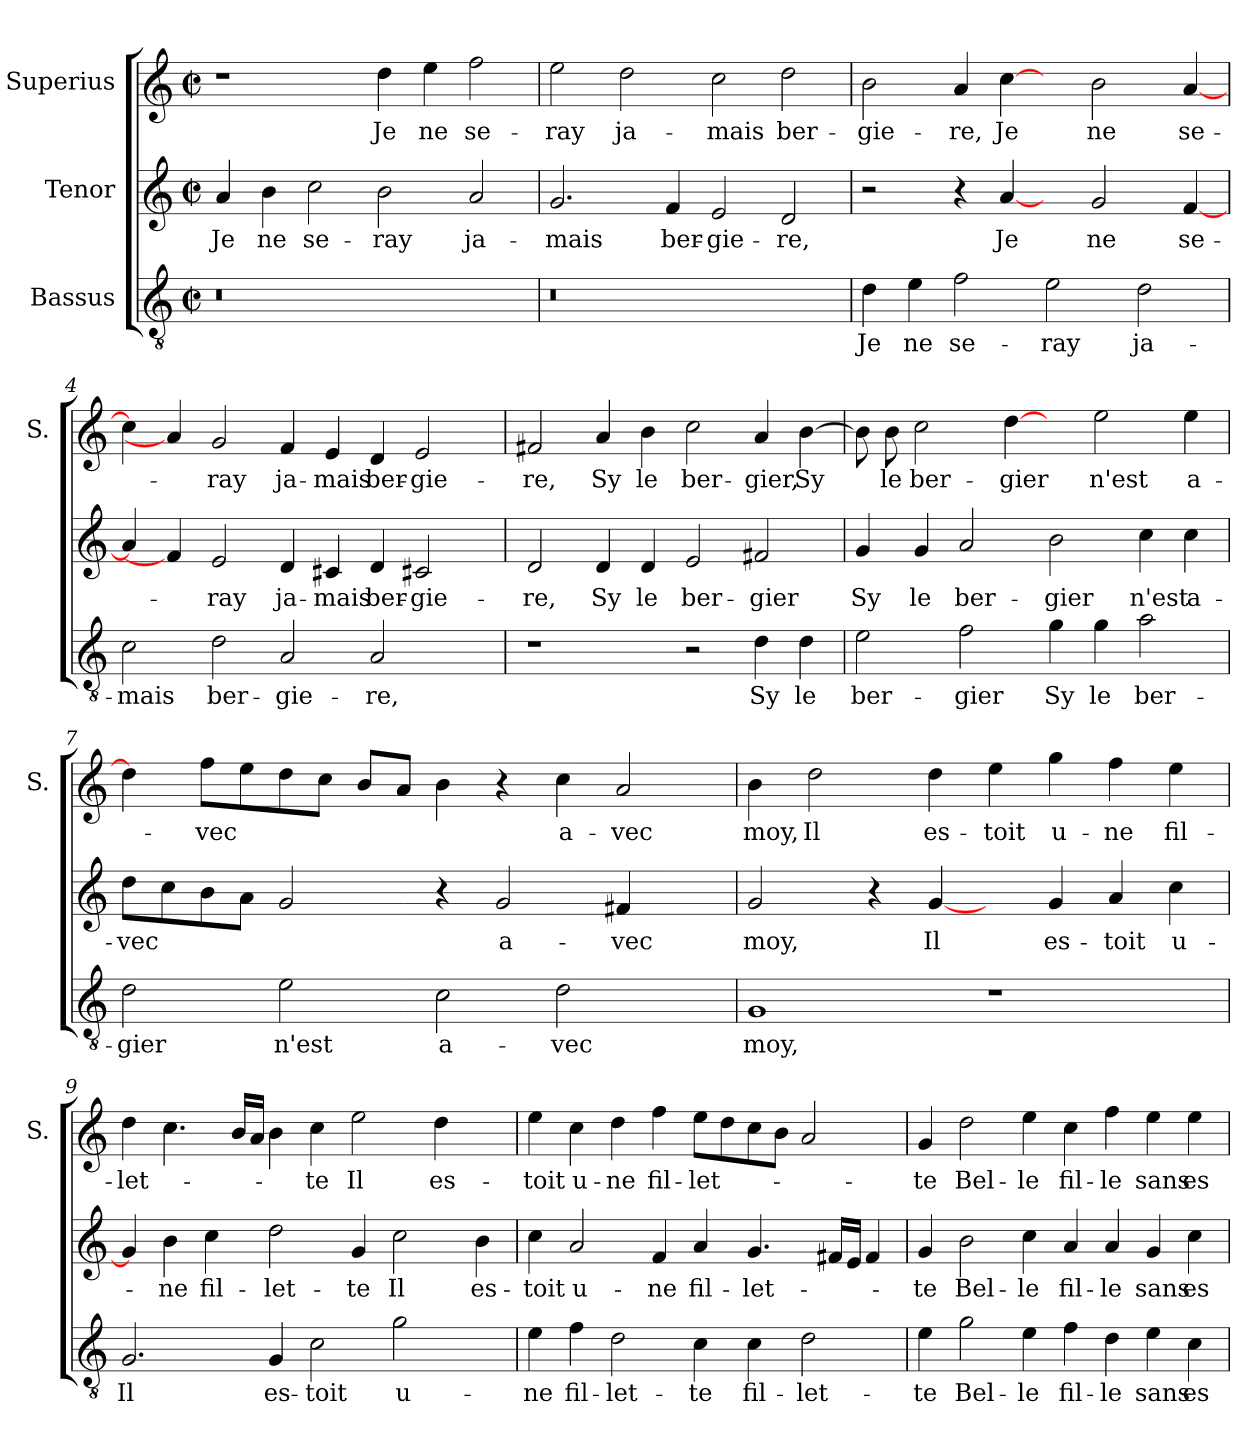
**kern	**text	**kern	**text	**kern	**text
*part3	*part3	*part2	*part2	*part1	*part1
*staff3	*staff3	*staff2	*staff2	*staff1	*staff1
*I"Bassus	*	*I"Tenor	*	*I"Superius	*
*	*	*	*	*I'S.	*
*clefGv2	*	*clefG2	*	*clefG2	*
*k[]	*	*k[]	*	*k[]	*
*C:	*	*C:	*	*C:	*
*M2/2	*	*M2/2	*	*M2/2	*
*met(c|)	*	*met(c|)	*	*met(c|)	*
=1	=1	=1	=1	=1	=1
!LO:N:vis=0	!	!	!	!	!
1r	.	4a/	Je	1r	.
.	.	4b\	ne	.	.
.	.	2cc\	se-	.	.
1ryy	.	2b\	-ray	4dd\	Je
.	.	.	.	4ee\	ne
.	.	2a/	ja-	2ff\	se-
=2	=2	=2	=2	=2	=2
!LO:N:vis=0	!	!	!	!	!
1r	.	2.g/	-mais	2ee\	-ray
.	.	.	.	2dd\	ja-
.	.	4f/	ber-	.	.
1ryy	.	2e/	-gie-	2cc\	-mais
.	.	2d/	-re,	2dd\	ber-
=3	=3	=3	=3	=3	=3
4d\	Je	2r	.	2b\	-gie-
4e\	ne	.	.	.	.
2f\	se-	4r	.	4a/	-re,
.	.	[4a/	Je	[4cc\	Je
2e\	-ray	4ryy	.	4ryy	.
.	.	2g/	ne	2b\	ne
2d\	ja-	.	.	.	.
.	.	[4f/	se-	[4a/	se-
=4	=4	=4	=4	=4	=4
2c\	-mais	4a/]	.	4cc\]	.
.	.	4f/]	.	4a/]	.
2d\	ber-	2e/	-ray	2g/	-ray
2A/	-gie-	4d/	ja-	4f/	ja-
.	.	4c#X/	-mais	4e/	-mais
2A/	-re,	4d/	ber-	4d/	ber-
.	.	2c#X/	-gie-	2e/	-gie-
4ryy	.	.	.	.	.
!!LO:LB:g=z
=5	=5	=5	=5	=5	=5
1r	.	2d/	-re,	2f#X/	-re,
.	.	4d/	Sy	4a/	Sy
.	.	4d/	le	4b\	le
2r	.	2e/	ber-	2cc\	ber-
4d\	Sy	2f#X/	-gier	4a/	-gier,
4d\	le	.	.	[4b\	Sy
=6	=6	=6	=6	=6	=6
2e\	ber-	4g/	Sy	8b\]	.
.	.	.	.	8b\	le
.	.	4g/	le	2cc\	ber-
2f\	-gier	2a/	ber-	.	.
.	.	.	.	[4dd\	-gier
4g\	Sy	2b\	-gier	4ryy	.
4g\	le	.	.	2ee\	n'est
2a\	ber-	4cc\	n'est	.	.
.	.	4cc\	a-	4ee\	a-
=7	=7	=7	=7	=7	=7
2d\	-gier	8dd\L	-vec	4dd\]	.
.	.	8cc\	.	.	.
.	.	8b\	.	8ff\L	-vec
.	.	8a\J	.	8ee\	.
2e\	n'est	2g/	.	8dd\	.
.	.	.	.	8cc\J	.
.	.	.	.	8b/L	.
.	.	.	.	8a/J	.
2c\	a-	4r	.	4b\	.
.	.	2g/	a-	4r	.
2d\	-vec	.	.	4cc\	a-
.	.	4f#X/	-vec	2a/	-vec
4ryy	.	4ryy	.	.	.
=8	=8	=8	=8	=8	=8
1G/	moy,	2g/	moy,	4b\	moy,
.	.	.	.	2dd\	Il
.	.	4r	.	.	.
.	.	[4g/	Il	4dd\	es-
1r	.	4ryy	.	4ee\	-toit
.	.	4g/	es-	4gg\	u-
.	.	4a/	-toit	4ff\	-ne
.	.	4cc\	u-	4ee\	fil-
!!LO:LB:g=z
=9	=9	=9	=9	=9	=9
2.G/	Il	4g/]	.	4dd\	-let-
.	.	4b\	-ne	4.cc\	.
.	.	4cc\	fil-	.	.
.	.	.	.	16b/LL	.
.	.	.	.	16a/JJ	.
4G/	es-	2dd\	-let-	4b\	.
2c\	-toit	.	.	4cc\	-te
.	.	4g/	-te	2ee\	Il
2g\	u-	2cc\	Il	.	.
.	.	.	.	4dd\	es-
4ryy	.	4b\	es-	4ryy	.
=10	=10	=10	=10	=10	=10
4e\	-ne	4cc\	-toit	4ee\	-toit
4f\	fil-	2a/	u-	4cc\	u-
2d\	-let-	.	.	4dd\	-ne
.	.	4f/	-ne	4ff\	fil-
4c\	-te	4a/	fil-	8ee\L	-let-
.	.	.	.	8dd\	.
4c\	fil-	4.g/	-let-	8cc\	.
.	.	.	.	8b\J	.
2d\	-let-	.	.	2a/	.
.	.	16f#X/LL	.	.	.
.	.	16e/JJ	.	.	.
.	.	4f#/	.	.	.
=11	=11	=11	=11	=11	=11
4e\	-te	4g/	-te	4g/	-te
2g\	Bel-	2b\	Bel-	2dd\	Bel-
4e\	-le	4cc\	-le	4ee\	-le
4f\	fil-	4a/	fil-	4cc\	fil-
4d\	-le	4a/	-le	4ff\	-le
4e\	sans	4g/	sans	4ee\	sans
4c\	es-	4cc\	es-	4ee\	es-
=	=	=	=	=	=
*-	*-	*-	*-	*-	*-
